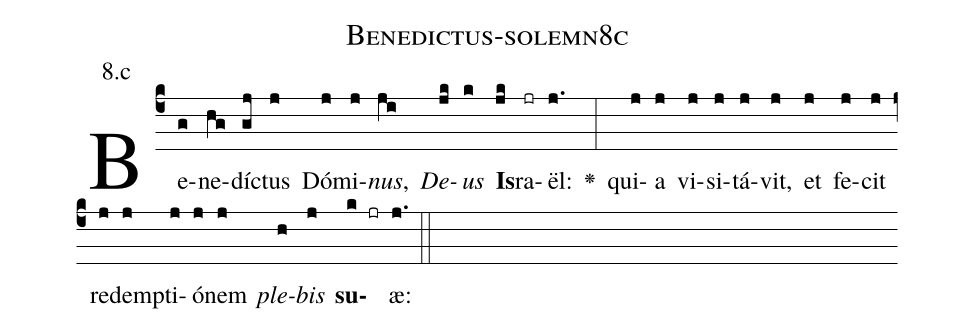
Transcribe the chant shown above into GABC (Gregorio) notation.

name: Benedictus-solemn8c;
annotation: 8.c;
%%
(c4)Be(g)ne(hg)dí(gj)ctus(j) Dó(j)mi(j)<i>nus</i>,(ji) <i>De</i>(jk)<i>us</i>(k) <b>Is</b>(jk)ra(jr)ël:(j.) <v>\greheightstar</v>(:) qui(j)a(j) vi(j)si(j)tá(j)vit,(j) et(j) fe(j)cit(j) re(j)dem(j)pti(j)ó(j)nem(j) <i>ple</i>(h)<i>bis</i>(j) <b>su</b>(k jr)æ:(j.) (::)


%E(j) u(j) o(h) u(j) a(k) e.(j.) (::)
